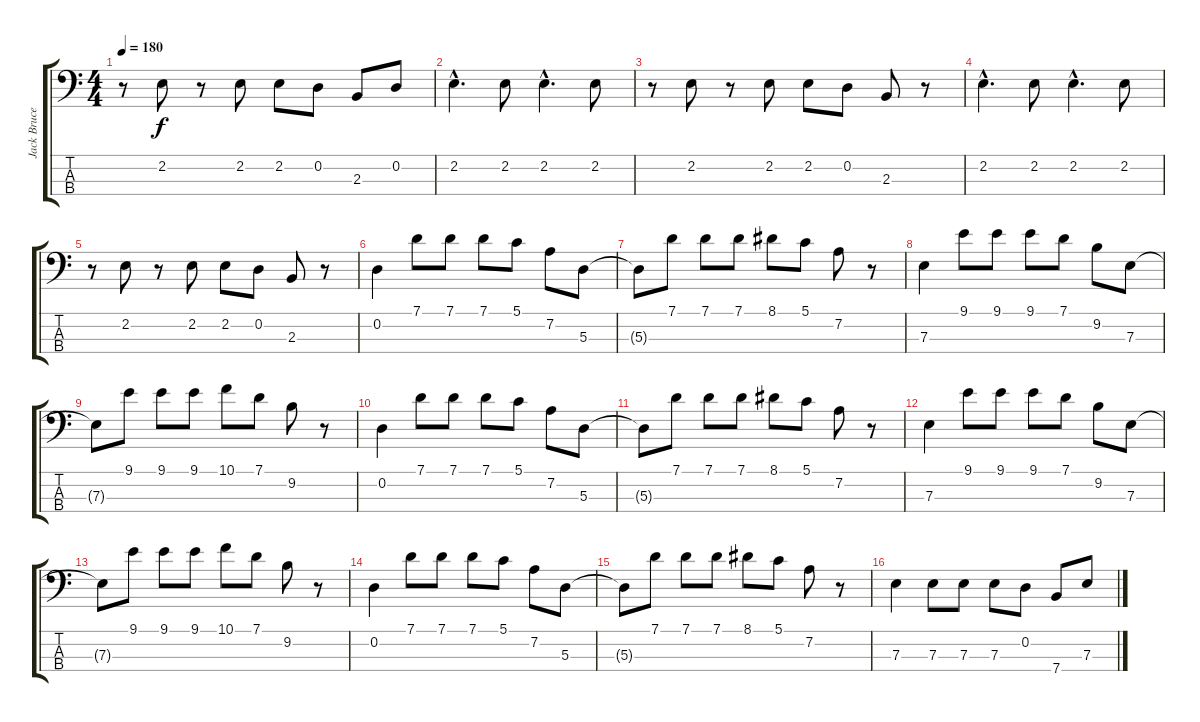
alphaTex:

\track ("Jack Bruce (higher)" "Jack Bruce") {instrument electricguitarmuted}
\staff {score tabs}
\tuning (G2 D2 A1 E1) {hide}
\ts (4 4)
\tempo 180
\clef f4
\ks c
r.8{dy f} 2.2.8 r.8 2.2.8 2.2.8 0.2.8 2.3.8 0.2.8 |
2.2{hac}.4{d} 2.2.8 2.2{hac}.4{d} 2.2.8 |
r.8 2.2.8 r.8 2.2.8 2.2.8 0.2.8 2.3.8 r.8 |
2.2{hac}.4{d} 2.2.8 2.2{hac}.4{d} 2.2.8 |
r.8 2.2.8 r.8 2.2.8 2.2.8 0.2.8 2.3.8 r.8 |
0.2.4 7.1.8 7.1.8 7.1.8 5.1.8 7.2.8 5.3.8 |
5.3{t}.8 7.1.8 7.1.8 7.1.8 8.1.8 5.1.8 7.2.8 r.8 |
7.3.4 9.1.8 9.1.8 9.1.8 7.1.8 9.2.8 7.3.8 |
7.3{t}.8 9.1.8 9.1.8 9.1.8 10.1.8 7.1.8 9.2.8 r.8 |
0.2.4 7.1.8 7.1.8 7.1.8 5.1.8 7.2.8 5.3.8 |
5.3{t}.8 7.1.8 7.1.8 7.1.8 8.1.8 5.1.8 7.2.8 r.8 |
7.3.4 9.1.8 9.1.8 9.1.8 7.1.8 9.2.8 7.3.8 |
7.3{t}.8 9.1.8 9.1.8 9.1.8 10.1.8 7.1.8 9.2.8 r.8 |
0.2.4 7.1.8 7.1.8 7.1.8 5.1.8 7.2.8 5.3.8 |
5.3{t}.8 7.1.8 7.1.8 7.1.8 8.1.8 5.1.8 7.2.8 r.8 |
7.3.4 7.3.8 7.3.8 7.3.8 0.2.8 7.4.8 7.3.8
